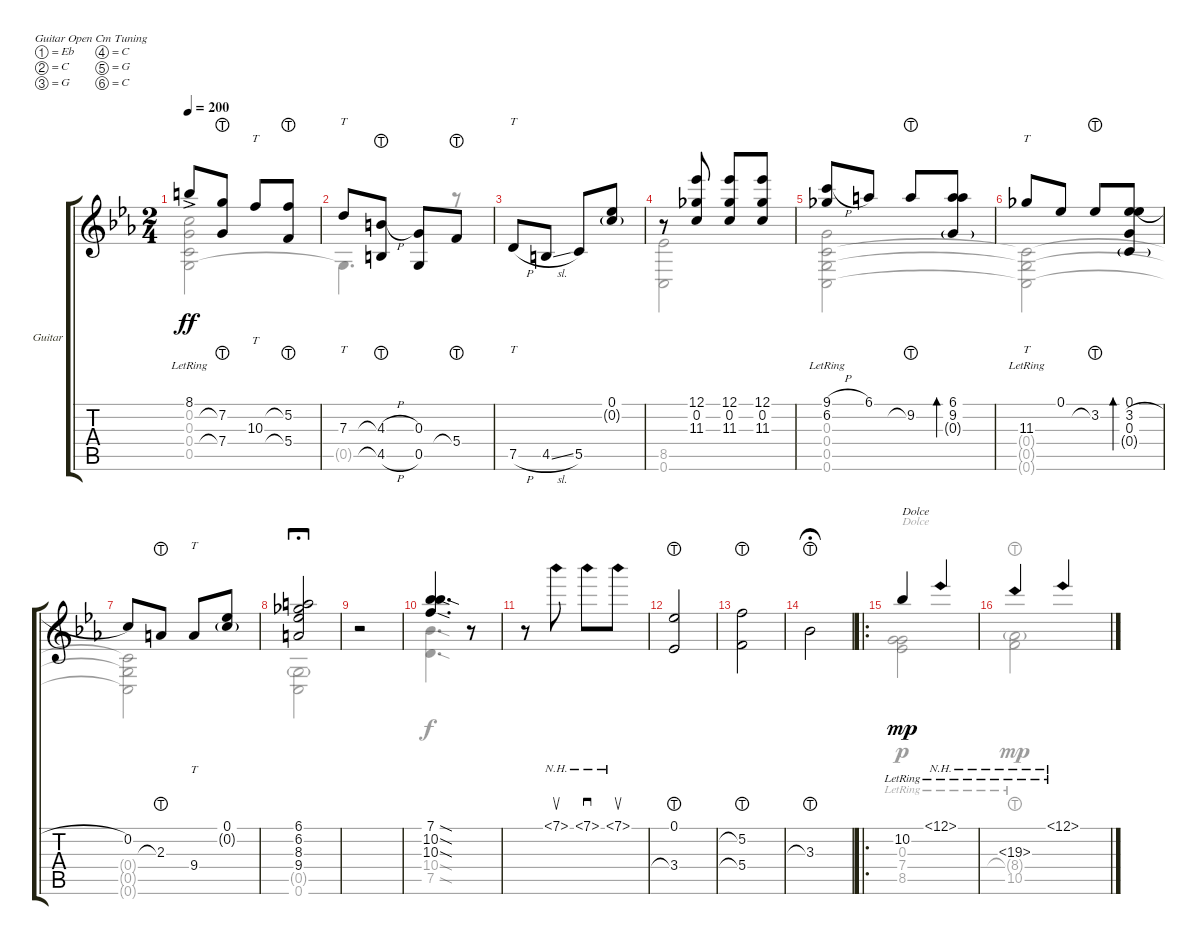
\defaultSystemsLayout 4
\bracketExtendMode groupsimilarinstruments
\firstSystemTrackNameOrientation horizontal
\otherSystemsTrackNameOrientation horizontal
\track ("Acoustic Guitar" "Guitar") {instrument acousticguitarsteel}
\staff {score tabs}
\tuning (Eb4 C4 G3 C3 G2 C2)
\voice
\ts (2 4)
\tempo 200
\clef g2
\ks cminor
8.1{ac lr}.8{dy ff} (7.2{lht} 7.4{lht}).8 10.3.8{tt} (5.2{lht} 5.4{lht}).8 |
7.3.8{tt} (4.5{h lht} 4.3{h lht}).8 (0.5 0.3).8 5.4{lht}.8 |
7.5{h}.8{tt} 4.5{sl}.8 5.5.8 (0.2{g} 0.1).8 |
r.8 (12.1 11.3 0.2).8 (12.1 11.3 0.2).8 (12.1 11.3 0.2).8 |
(9.1{h} 6.2{lr}).8 6.1.8 9.2{lht}.8 (6.1 9.2 0.3{g}).8{bd 30} |
11.3{lr}.8{tt} 0.1.8 3.2{lht}.8 (0.4{g} 0.3 3.2{h} 0.1).8{bd 30} |
\scale
0.422993 0.2.8 2.3{lht}.8 9.4.8{tt} (0.1 0.2{g}).8 |
\scale
0.451081 (6.1 6.2 8.3 9.4).2{fermata (long 0.83)} |
\scale
0.125996 r.2 |
\scale
0.248082 (10.3{sod} 10.2{sod} 7.1{sod}).4{d} r.8 |
\scale
0.240186 r.8 7.1{nh}.8{su} 7.1{nh}.8{sd} 7.1{nh}.8{su} |
\scale
0.241021 (0.1 3.4{lht}).2 |
\scale
0.271217 (5.4{lht} 5.2{lht}).2 |
\scale
0.210992 3.3{lht}.2{fermata (medium 0.5)} |
\ro
\scale
0.181746 10.2{lr}.4{txt "Dolce" dy mp} 12.1{nh lr}.4 |
\scale
0.202481 19.3{nh lr}.4 12.1{nh lr}.4
\voice
\clef g2
\ottava regular
\simile none
\ks cminor
(0.5 0.4 0.3 0.2).2{dy ff} |
0.5{t}.4{d} r.8 |
|
(8.5 0.6).2 |
(0.6 0.5 0.4 0.3).2 |
(0.6{t} 0.5{t} 0.4{t}).2 |
(0.4{t} 0.5{t} 0.6{t}).2 |
(0.5{g} 0.6).2{fermata (long 0.83)} |
|
(7.5{sod} 10.4{sod}).4{d dy f} r.8 |
|
|
|
|
(8.5{lr} 7.4{lr} 0.3{lr}).2{txt "Dolce" dy p} |
(10.5{lr} 8.4{lht g lr}).2{dy mp}
